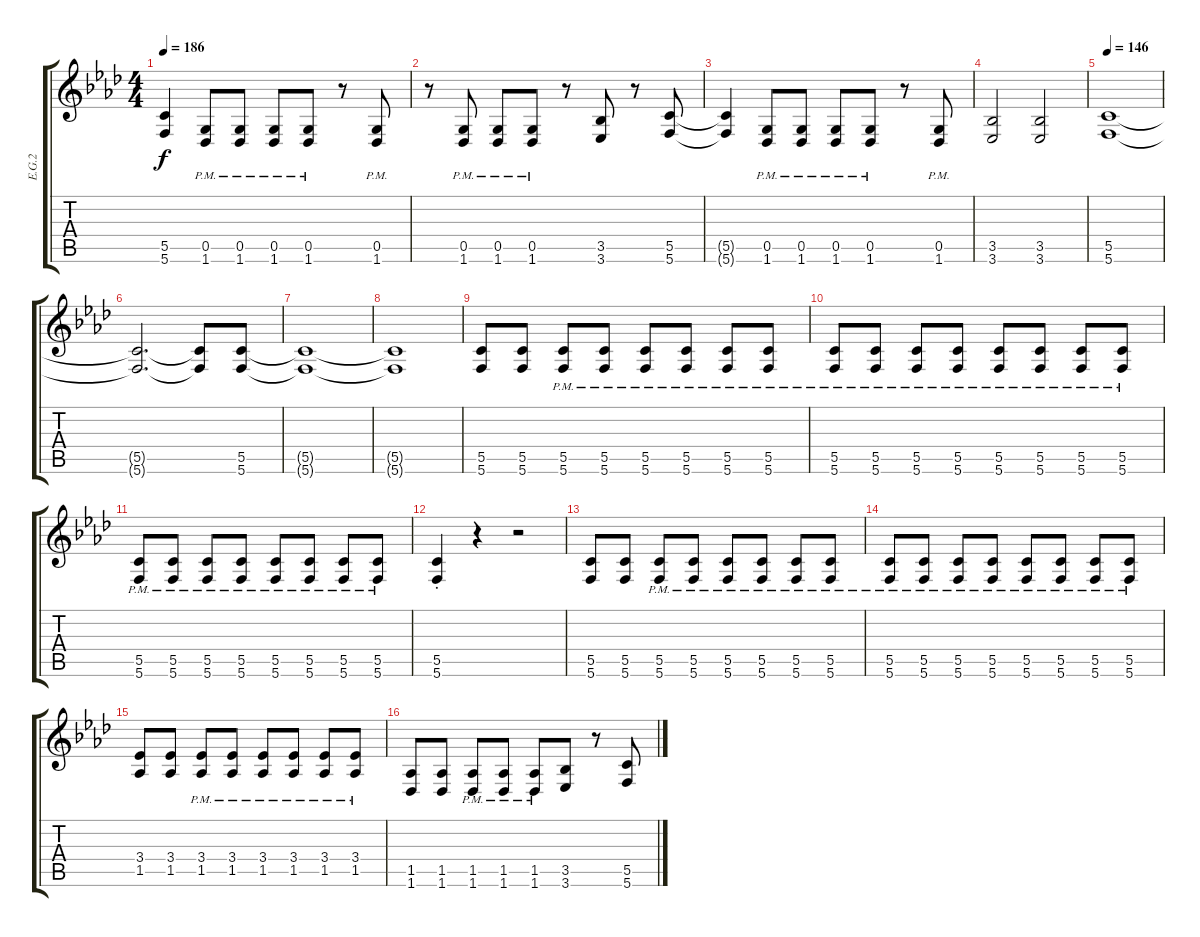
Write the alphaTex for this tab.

\track ("E.G.2" "E.G.2") {instrument distortionguitar}
\staff {score tabs}
\tuning (D4 A3 F3 C3 G2 C2) {hide}
\ts (4 4)
\tempo 186
\clef g2
\ks ab
(5.5{t} 5.6{t}).4{dy f} (0.5{pm} 1.6{pm}).8 (0.5{pm} 1.6{pm}).8 (0.5{pm} 1.6{pm}).8 (0.5{pm} 1.6{pm}).8 r.8 (0.5{pm} 1.6{pm}).8 |
r.8 (0.5{pm} 1.6{pm}).8 (0.5{pm} 1.6{pm}).8 (0.5{pm} 1.6{pm}).8 r.8 (3.5 3.6).8 r.8 (5.5 5.6).8 |
(5.5{t} 5.6{t}).4 (0.5{pm} 1.6{pm}).8 (0.5{pm} 1.6{pm}).8 (0.5{pm} 1.6{pm}).8 (0.5{pm} 1.6{pm}).8 r.8 (0.5{pm} 1.6{pm}).8 |
(3.5 3.6).2 (3.5 3.6).2 |
\tempo 146
(5.5 5.6).1 |
(5.5{t} 5.6{t}).2{d} (5.5{t} 5.6{t}).8 (5.5 5.6).8 |
(5.5{t} 5.6{t}).1 |
(5.5{t} 5.6{t}).1 |
(5.5 5.6).8 (5.5 5.6).8 (5.5{pm} 5.6{pm}).8 (5.5{pm} 5.6{pm}).8 (5.5{pm} 5.6{pm}).8 (5.5{pm} 5.6{pm}).8 (5.5{pm} 5.6{pm}).8 (5.5{pm} 5.6{pm}).8 |
(5.5{pm} 5.6{pm}).8 (5.5{pm} 5.6{pm}).8 (5.5{pm} 5.6{pm}).8 (5.5{pm} 5.6{pm}).8 (5.5{pm} 5.6{pm}).8 (5.5{pm} 5.6{pm}).8 (5.5{pm} 5.6{pm}).8 (5.5{pm} 5.6{pm}).8 |
(5.5{pm} 5.6{pm}).8 (5.5{pm} 5.6{pm}).8 (5.5{pm} 5.6{pm}).8 (5.5{pm} 5.6{pm}).8 (5.5{pm} 5.6{pm}).8 (5.5{pm} 5.6{pm}).8 (5.5{pm} 5.6{pm}).8 (5.5{pm} 5.6{pm}).8 |
(5.5{st} 5.6{st}).4 r.4 r.2 |
(5.5 5.6).8 (5.5 5.6).8 (5.5{pm} 5.6{pm}).8 (5.5{pm} 5.6{pm}).8 (5.5{pm} 5.6{pm}).8 (5.5{pm} 5.6{pm}).8 (5.5{pm} 5.6{pm}).8 (5.5{pm} 5.6{pm}).8 |
(5.5{pm} 5.6{pm}).8 (5.5{pm} 5.6{pm}).8 (5.5{pm} 5.6{pm}).8 (5.5{pm} 5.6{pm}).8 (5.5{pm} 5.6{pm}).8 (5.5{pm} 5.6{pm}).8 (5.5{pm} 5.6{pm}).8 (5.5{pm} 5.6{pm}).8 |
(3.4 1.5).8 (3.4 1.5).8 (3.4{pm} 1.5{pm}).8 (3.4{pm} 1.5{pm}).8 (3.4{pm} 1.5{pm}).8 (3.4{pm} 1.5{pm}).8 (3.4{pm} 1.5{pm}).8 (3.4{pm} 1.5{pm}).8 |
(1.5 1.6).8 (1.5 1.6).8 (1.5{pm} 1.6{pm}).8 (1.5{pm} 1.6{pm}).8 (1.5{pm} 1.6{pm}).8 (3.5 3.6).8 r.8 (5.5 5.6).8
